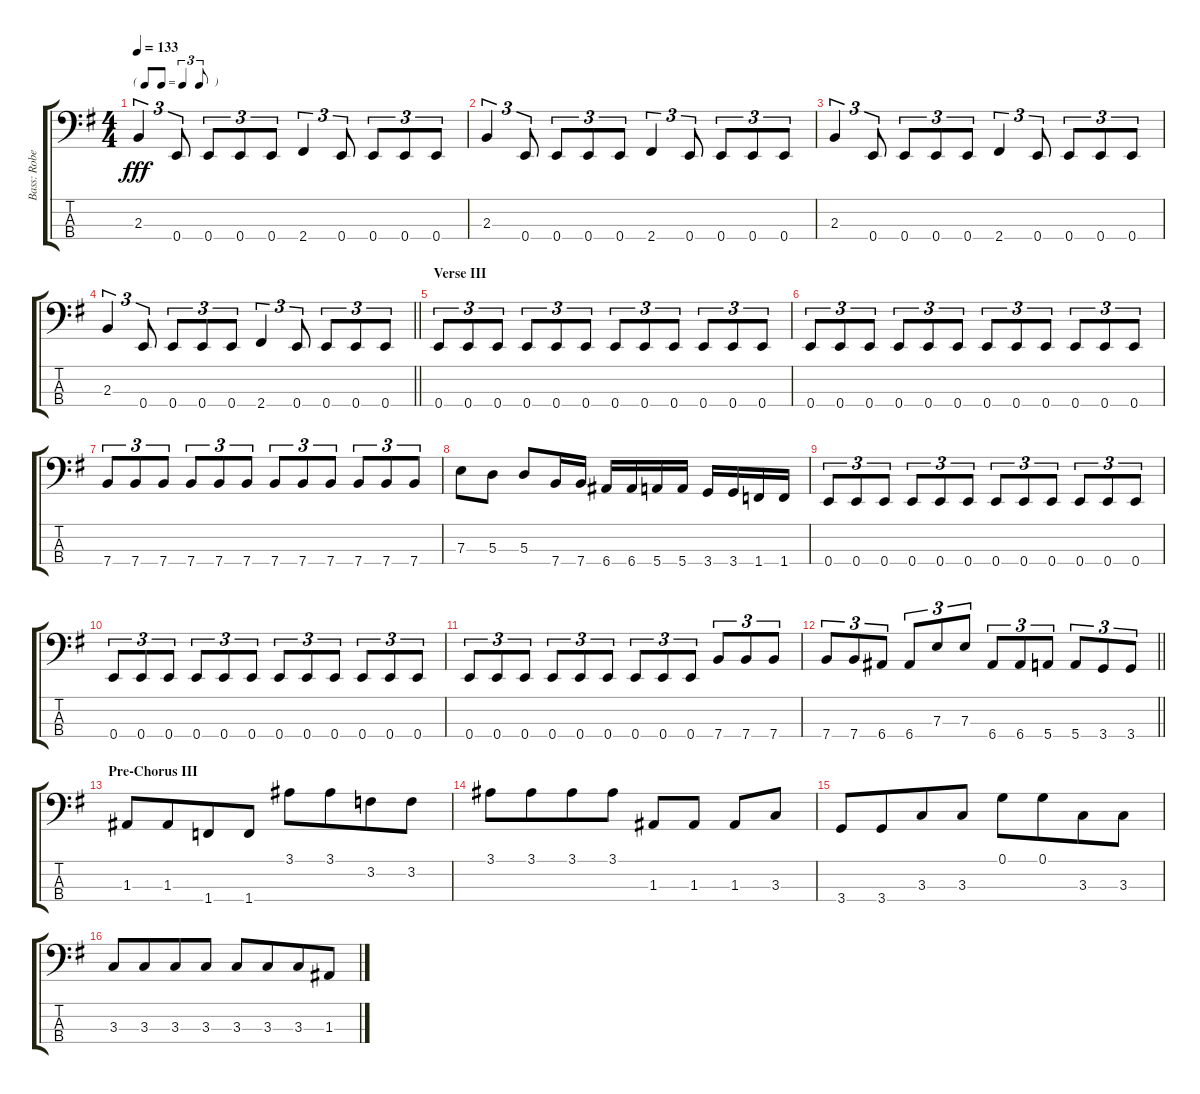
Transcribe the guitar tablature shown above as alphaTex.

\track ("Bass: Robert" "Bass: Robe") {instrument electricbassfinger}
\staff {score tabs}
\tuning (G2 D2 A1 E1) {hide}
\ts (4 4)
\tf triplet8th
\tempo 133
\clef f4
\ks g
2.3.4{tu (3 2) dy fff} 0.4.8{tu (3 2)} 0.4.8{tu (3 2)} 0.4.8{tu (3 2)} 0.4.8{tu (3 2)} 2.4.4{tu (3 2)} 0.4.8{tu (3 2)} 0.4.8{tu (3 2)} 0.4.8{tu (3 2)} 0.4.8{tu (3 2)} |
2.3.4{tu (3 2)} 0.4.8{tu (3 2)} 0.4.8{tu (3 2)} 0.4.8{tu (3 2)} 0.4.8{tu (3 2)} 2.4.4{tu (3 2)} 0.4.8{tu (3 2)} 0.4.8{tu (3 2)} 0.4.8{tu (3 2)} 0.4.8{tu (3 2)} |
2.3.4{tu (3 2)} 0.4.8{tu (3 2)} 0.4.8{tu (3 2)} 0.4.8{tu (3 2)} 0.4.8{tu (3 2)} 2.4.4{tu (3 2)} 0.4.8{tu (3 2)} 0.4.8{tu (3 2)} 0.4.8{tu (3 2)} 0.4.8{tu (3 2)} |
\barLineRight lightlight
2.3.4{tu (3 2)} 0.4.8{tu (3 2)} 0.4.8{tu (3 2)} 0.4.8{tu (3 2)} 0.4.8{tu (3 2)} 2.4.4{tu (3 2)} 0.4.8{tu (3 2)} 0.4.8{tu (3 2)} 0.4.8{tu (3 2)} 0.4.8{tu (3 2)} |
\section ("" "Verse III")
0.4.8{tu (3 2)} 0.4.8{tu (3 2)} 0.4.8{tu (3 2)} 0.4.8{tu (3 2)} 0.4.8{tu (3 2)} 0.4.8{tu (3 2)} 0.4.8{tu (3 2)} 0.4.8{tu (3 2)} 0.4.8{tu (3 2)} 0.4.8{tu (3 2)} 0.4.8{tu (3 2)} 0.4.8{tu (3 2)} |
0.4.8{tu (3 2)} 0.4.8{tu (3 2)} 0.4.8{tu (3 2)} 0.4.8{tu (3 2)} 0.4.8{tu (3 2)} 0.4.8{tu (3 2)} 0.4.8{tu (3 2)} 0.4.8{tu (3 2)} 0.4.8{tu (3 2)} 0.4.8{tu (3 2)} 0.4.8{tu (3 2)} 0.4.8{tu (3 2)} |
7.4.8{tu (3 2)} 7.4.8{tu (3 2)} 7.4.8{tu (3 2)} 7.4.8{tu (3 2)} 7.4.8{tu (3 2)} 7.4.8{tu (3 2)} 7.4.8{tu (3 2)} 7.4.8{tu (3 2)} 7.4.8{tu (3 2)} 7.4.8{tu (3 2)} 7.4.8{tu (3 2)} 7.4.8{tu (3 2)} |
7.3.8 5.3.8 5.3.8 7.4.16 7.4.16 6.4.16 6.4.16 5.4.16 5.4.16 3.4.16 3.4.16 1.4.16 1.4.16 |
0.4.8{tu (3 2)} 0.4.8{tu (3 2)} 0.4.8{tu (3 2)} 0.4.8{tu (3 2)} 0.4.8{tu (3 2)} 0.4.8{tu (3 2)} 0.4.8{tu (3 2)} 0.4.8{tu (3 2)} 0.4.8{tu (3 2)} 0.4.8{tu (3 2)} 0.4.8{tu (3 2)} 0.4.8{tu (3 2)} |
0.4.8{tu (3 2)} 0.4.8{tu (3 2)} 0.4.8{tu (3 2)} 0.4.8{tu (3 2)} 0.4.8{tu (3 2)} 0.4.8{tu (3 2)} 0.4.8{tu (3 2)} 0.4.8{tu (3 2)} 0.4.8{tu (3 2)} 0.4.8{tu (3 2)} 0.4.8{tu (3 2)} 0.4.8{tu (3 2)} |
0.4.8{tu (3 2)} 0.4.8{tu (3 2)} 0.4.8{tu (3 2)} 0.4.8{tu (3 2)} 0.4.8{tu (3 2)} 0.4.8{tu (3 2)} 0.4.8{tu (3 2)} 0.4.8{tu (3 2)} 0.4.8{tu (3 2)} 7.4.8{tu (3 2)} 7.4.8{tu (3 2)} 7.4.8{tu (3 2)} |
\barLineRight lightlight
7.4.8{tu (3 2)} 7.4.8{tu (3 2)} 6.4.8{tu (3 2)} 6.4.8{tu (3 2)} 7.3.8{tu (3 2)} 7.3.8{tu (3 2)} 6.4.8{tu (3 2)} 6.4.8{tu (3 2)} 5.4.8{tu (3 2)} 5.4.8{tu (3 2)} 3.4.8{tu (3 2)} 3.4.8{tu (3 2)} |
\section ("" "Pre-Chorus III")
1.3.8 1.3.8{beam merge} 1.4.8 1.4.8 3.1.8 3.1.8{beam merge} 3.2.8 3.2.8 |
3.1.8 3.1.8{beam merge} 3.1.8 3.1.8 1.3.8 1.3.8 1.3.8 3.3.8 |
3.4.8 3.4.8{beam merge} 3.3.8 3.3.8 0.1.8 0.1.8{beam merge} 3.3.8 3.3.8 |
3.3.8 3.3.8{beam merge} 3.3.8 3.3.8 3.3.8 3.3.8{beam merge} 3.3.8 1.3.8
